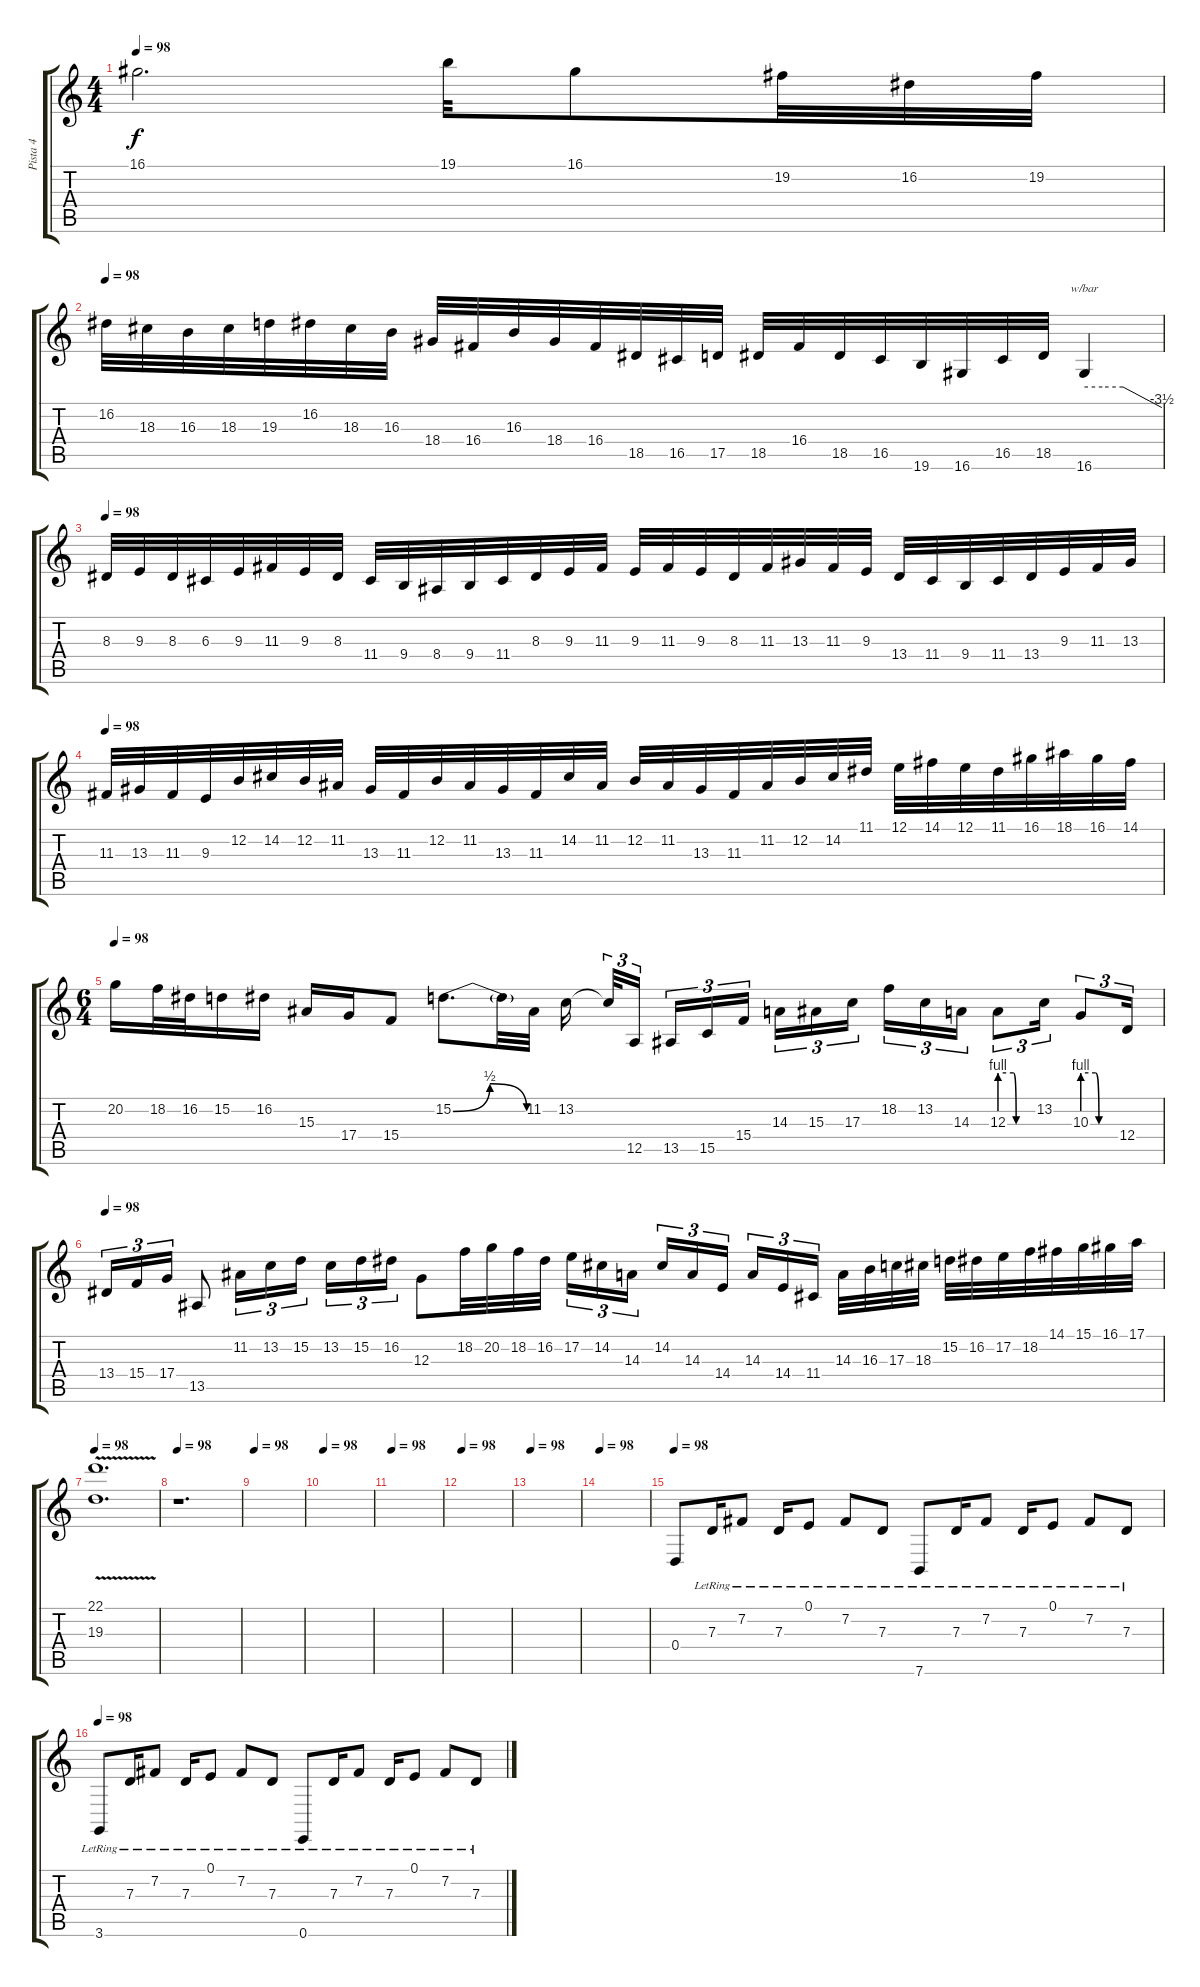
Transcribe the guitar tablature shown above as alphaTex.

\track ("Pista 4" "Pista 4") {instrument rockorgan}
\staff {score tabs}
\tuning (E4 B3 G3 D3 A2 E2) {hide}
\ts (4 4)
\tempo 98
\clef g2
\ks c
16.1.2{d dy f instrument lead2sawtooth} 19.1.32 16.1.8 19.2.32 16.2.32 19.2.32 |
\tempo 98
16.2.32{instrument lead2sawtooth} 18.3.32 16.3.32 18.3.32 19.3.32 16.2.32 18.3.32 16.3.32 18.4.32 16.4.32 16.3.32 18.4.32 16.4.32 18.5.32 16.5.32 17.5.32 18.5.32 16.4.32 18.5.32 16.5.32 19.6.32 16.6.32 16.5.32 18.5.32 16.6.4{tbe (custom default 0 0 14 0 30 0 60 -14)} |
\tempo 98
8.3.32{volume 13 instrument lead2sawtooth} 9.3.32 8.3.32 6.3.32 9.3.32 11.3.32 9.3.32 8.3.32 11.4.32 9.4.32 8.4.32 9.4.32 11.4.32 8.3.32 9.3.32 11.3.32 9.3.32 11.3.32 9.3.32 8.3.32 11.3.32 13.3.32 11.3.32 9.3.32 13.4.32 11.4.32 9.4.32 11.4.32 13.4.32 9.3.32 11.3.32 13.3.32 |
\tempo 98
11.3.32{volume 13 instrument lead2sawtooth} 13.3.32 11.3.32 9.3.32 12.2.32 14.2.32 12.2.32 11.2.32 13.3.32 11.3.32 12.2.32 11.2.32 13.3.32 11.3.32 14.2.32 11.2.32 12.2.32 11.2.32 13.3.32 11.3.32 11.2.32 12.2.32 14.2.32 11.1.32 12.1.32 14.1.32 12.1.32 11.1.32 16.1.32 18.1.32 16.1.32 14.1.32 |
\ts (6 4)
\tempo 98
20.2.16{volume 13 instrument lead2sawtooth} 18.2.32 16.2.32 15.2.16 16.2.16 15.3.16 17.4.16 15.4.8 15.2{be (bendrelease 0 0 13 2 54 2 60 0)}.8{d} 15.2{t}.32 11.2.32 13.2.16 13.2{t}.32{tu (3 2)} 12.5.16{tu (3 2)} 13.5.16{tu (3 2)} 15.5.16{tu (3 2)} 15.4.16{tu (3 2)} 14.3.16{tu (3 2)} 15.3.16{tu (3 2)} 17.3.16{tu (3 2)} 18.2.16{tu (3 2)} 13.2.16{tu (3 2)} 14.3.16{tu (3 2)} 12.3{be (custom 0 4 25 4 30 0 60 0)}.8{tu (3 2)} 13.2.16{tu (3 2)} 10.3{be (custom 0 4 24 4 30 0 60 0)}.8{tu (3 2)} 12.4.16{tu (3 2)} |
\tempo 98
13.4.16{tu (3 2) volume 13 instrument lead2sawtooth} 15.4.16{tu (3 2)} 17.4.16{tu (3 2)} 13.5.8 11.2.16{tu (3 2)} 13.2.16{tu (3 2)} 15.2.16{tu (3 2)} 13.2.16{tu (3 2)} 15.2.16{tu (3 2)} 16.2.16{tu (3 2)} 12.3.8 18.2.32 20.2.32 18.2.32 16.2.32 17.2.16{tu (3 2)} 14.2.16{tu (3 2)} 14.3.16{tu (3 2)} 14.2.16{tu (3 2)} 14.3.16{tu (3 2)} 14.4.16{tu (3 2)} 14.3.16{tu (3 2)} 14.4.16{tu (3 2)} 11.4.16{tu (3 2)} 14.3.32 16.3.32 17.3.32 18.3.32 15.2.32 16.2.32 17.2.32 18.2.32 14.1.32 15.1.32 16.1.32 17.1.32 |
\tempo 98
(22.1{v} 19.3{v}).1{d volume 0 instrument lead2sawtooth} |
\tempo 98
r.1{d} |
\tempo 98
|
\tempo 98
|
\tempo 98
|
\tempo 98
|
\tempo 98
|
\tempo 98
|
\tempo 98
0.4.8{volume 10 instrument electricguitarjazz} 7.3{lr}.16 7.2{lr}.8 7.3{lr}.16 0.1{lr}.8 7.2{lr}.8 7.3{lr}.8 7.6{lr}.8 7.3{lr}.16 7.2{lr}.8 7.3{lr}.16 0.1{lr}.8 7.2{lr}.8 7.3{lr}.8 |
\tempo 98
3.6{lr}.8{volume 10 instrument electricguitarjazz} 7.3{lr}.16 7.2{lr}.8 7.3{lr}.16 0.1{lr}.8 7.2{lr}.8 7.3{lr}.8 0.6{lr}.8 7.3{lr}.16 7.2{lr}.8 7.3{lr}.16 0.1{lr}.8 7.2{lr}.8 7.3{lr}.8
